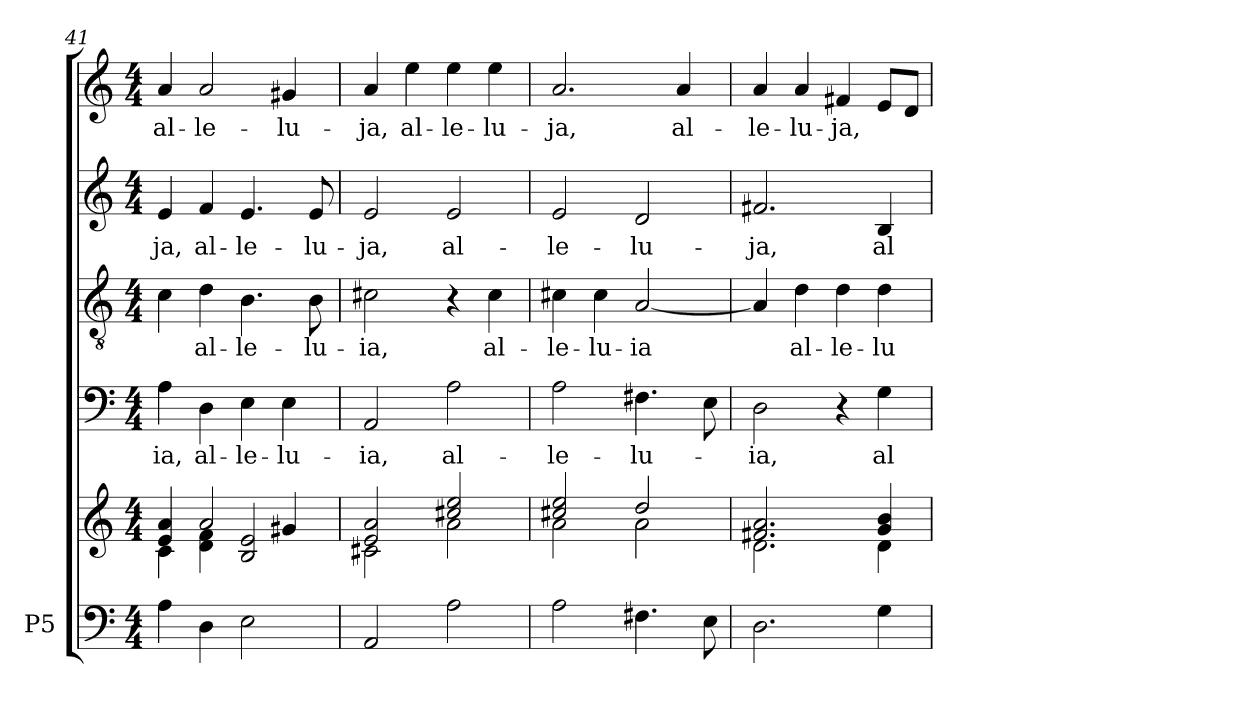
**kern	**kern	**kern	**text	**kern	**text	**kern	**text	**kern	**text
*part5	*part5	*part4	*part4	*part3	*part3	*part2	*part2	*part1	*part1
*staff6	*staff5	*staff4	*staff4	*staff3	*staff3	*staff2	*staff2	*staff1	*staff1
*I"P5	*	*	*	*	*	*	*	*	*
*clefF4	*clefG2	*clefF4	*	*clefGv2	*	*clefG2	*	*clefG2	*
*k[]	*k[]	*k[]	*	*k[]	*	*k[]	*	*k[]	*
*C:	*C:	*C:	*	*C:	*	*C:	*	*C:	*
*M4/4	*M4/4	*M4/4	*	*M4/4	*	*M4/4	*	*M4/4	*
=41	=41	=41	=41	=41	=41	=41	=41	=41	=41
*	*^	*	*	*	*	*	*	*	*
!	!	!	!	!LO:LY:b:color=#000000	!	!	!	!	!	!
!	!	!	!	!	!	!	!	!LO:LY:b:color=#000000	!	!
!	!	!	!	!	!	!	!	!	!	!LO:LY:b:color=#000000
4Ai\	4ei/ 4ai	4ci\	4Ai\	-ia,	4ci\	.	4ei/	-ja,	4ai/	al-
!	!	!	!	!LO:LY:b:color=#000000	!	!	!	!	!	!
!	!	!	!	!	!	!LO:LY:b:color=#000000	!	!	!	!
!	!	!	!	!	!	!	!	!LO:LY:b:color=#000000	!	!
!	!	!	!	!	!	!	!	!	!	!LO:LY:b:color=#000000
4Di\	2ai/	4di\ 4fi	4Di\	al-	4di\	al-	4fi/	al-	2ai/	-le-
!	!	!	!	!LO:LY:b:color=#000000	!	!	!	!	!	!
!	!	!	!	!	!	!LO:LY:b:color=#000000	!	!	!	!
!	!	!	!	!	!	!	!	!LO:LY:b:color=#000000	!	!
2Ei\	.	2Bi/ 2ei	4Ei\	-le-	4.Bi\	-le-	4.ei/	-le-	.	.
!	!	!	!	!LO:LY:b:color=#000000	!	!	!	!	!	!
!	!	!	!	!	!	!	!	!	!	!LO:LY:b:color=#000000
.	4g#Xi/	.	4Ei\	-lu-	.	.	.	.	4g#Xi/	-lu-
!	!	!	!	!	!	!LO:LY:b:color=#000000	!	!	!	!
!	!	!	!	!	!	!	!	!LO:LY:b:color=#000000	!	!
.	.	.	.	.	8Bi\	-lu-	8ei/	-lu-	.	.
=42	=42	=42	=42	=42	=42	=42	=42	=42	=42	=42
!	!	!	!	!LO:LY:b:color=#000000	!	!	!	!	!	!
!	!	!	!	!	!	!LO:LY:b:color=#000000	!	!	!	!
!	!	!	!	!	!	!	!	!LO:LY:b:color=#000000	!	!
!	!	!	!	!	!	!	!	!	!	!LO:LY:b:color=#000000
2AAi/	2ei/ 2ai	2c#Xi\	2AAi/	-ia,	2c#Xi\	-ia,	2ei/	-ja,	4ai/	-ja,
!	!	!	!	!	!	!	!	!	!	!LO:LY:b:color=#000000
.	.	.	.	.	.	.	.	.	4eei\	al-
!	!	!	!	!LO:LY:b:color=#000000	!	!	!	!	!	!
!	!	!	!	!	!	!	!	!LO:LY:b:color=#000000	!	!
!	!	!	!	!	!	!	!	!	!	!LO:LY:b:color=#000000
2Ai\	2cc#Xi/ 2eei	2ai\	2Ai\	al-	4r	.	2ei/	al-	4eei\	-le-
!	!	!	!	!	!	!LO:LY:b:color=#000000	!	!	!	!
!	!	!	!	!	!	!	!	!	!	!LO:LY:b:color=#000000
.	.	.	.	.	4c#i\	al-	.	.	4eei\	-lu-
!!LO:LB:g=z
=43	=43	=43	=43	=43	=43	=43	=43	=43	=43	=43
!	!	!	!	!LO:LY:b:color=#000000	!	!	!	!	!	!
!	!	!	!	!	!	!LO:LY:b:color=#000000	!	!	!	!
!	!	!	!	!	!	!	!	!LO:LY:b:color=#000000	!	!
!	!	!	!	!	!	!	!	!	!	!LO:LY:b:color=#000000
2Ai\	2cc#Xi/ 2eei	2ai\	2Ai\	-le-	4c#Xi\	-le-	2ei/	-le-	2.ai/	-ja,
!	!	!	!	!	!	!LO:LY:b:color=#000000	!	!	!	!
.	.	.	.	.	4c#i\	-lu-	.	.	.	.
!	!	!	!	!LO:LY:b:color=#000000	!	!	!	!	!	!
!	!	!	!	!	!	!LO:LY:b:color=#000000	!	!	!	!
!	!	!	!	!	!	!	!	!LO:LY:b:color=#000000	!	!
4.F#Xi\	2ddi/	2ai\	4.F#Xi\	-lu-	[2Ai/	-ia	2di/	-lu-	.	.
!	!	!	!	!	!	!	!	!	!	!LO:LY:b:color=#000000
.	.	.	.	.	.	.	.	.	4ai/	al-
8Ei\	.	.	8Ei\	.	.	.	.	.	.	.
=44	=44	=44	=44	=44	=44	=44	=44	=44	=44	=44
!	!	!	!	!LO:LY:b:color=#000000	!	!	!	!	!	!
!	!	!	!	!	!	!	!	!LO:LY:b:color=#000000	!	!
!	!	!	!	!	!	!	!	!	!	!LO:LY:b:color=#000000
2.Di\	2.f#Xi/ 2.ai	2.di\	2Di\	-ia,	4Ai/]	.	2.f#Xi/	-ja,	4ai/	-le-
!	!	!	!	!	!	!LO:LY:b:color=#000000	!	!	!	!
!	!	!	!	!	!	!	!	!	!	!LO:LY:b:color=#000000
.	.	.	.	.	4di\	al-	.	.	4ai/	-lu-
!	!	!	!	!	!	!LO:LY:b:color=#000000	!	!	!	!
!	!	!	!	!	!	!	!	!	!	!LO:LY:b:color=#000000
.	.	.	4r	.	4di\	-le-	.	.	4f#Xi/	-ja,
!	!	!	!	!LO:LY:b:color=#000000	!	!	!	!	!	!
!	!	!	!	!	!	!LO:LY:b:color=#000000	!	!	!	!
!	!	!	!	!	!	!	!	!LO:LY:b:color=#000000	!	!
4Gi\	4gi/ 4bi	4di\	4Gi\	al-	4di\	-lu-	4Bi/	al-	8ei/L	.
.	.	.	.	.	.	.	.	.	8di/J	.
*	*v	*v	*	*	*	*	*	*	*	*
=	=	=	=	=	=	=	=	=	=
*-	*-	*-	*-	*-	*-	*-	*-	*-	*-
